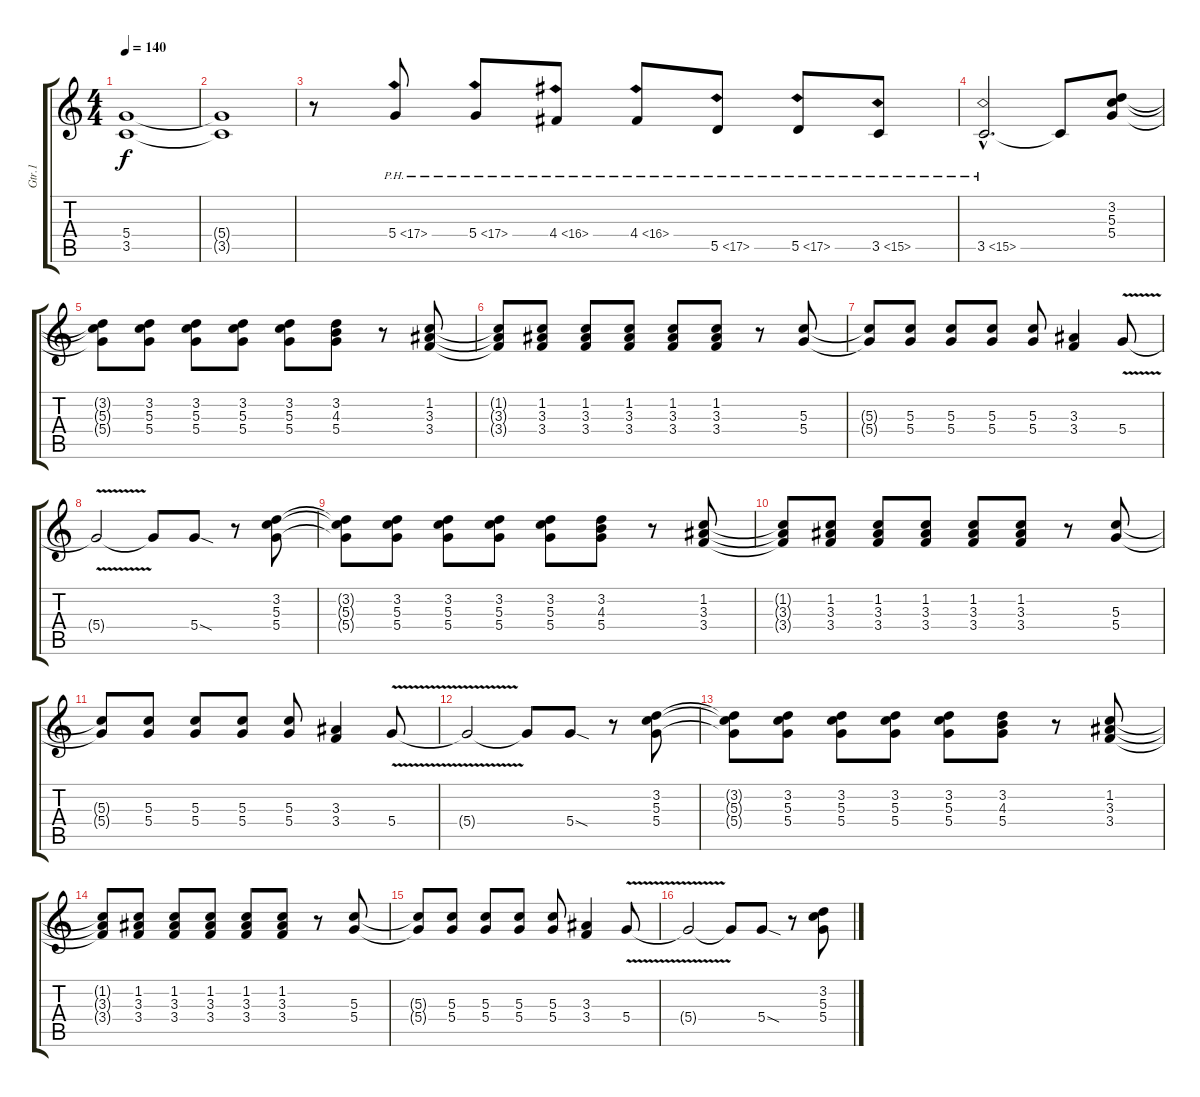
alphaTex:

\track ("Gtr.1" "Gtr.1") {instrument overdrivenguitar}
\staff {score tabs}
\tuning (E4 B3 G3 D3 A2 E2) {hide}
\ts (4 4)
\tempo 140
\clef g2
\ks c
(5.4 3.5).1{dy f} |
(5.4{t} 3.5{t}).1 |
r.8 5.4{ph 12}.8 5.4{ph 12}.8 4.4{ph 12}.8 4.4{ph 12}.8 5.5{ph 12}.8 5.5{ph 12}.8 3.5{ph 12}.8 |
3.5{ph 12 hac}.2{d} 3.5{t}.8 (3.2 5.3 5.4).8 |
(3.2{t} 5.3{t} 5.4{t}).8 (3.2 5.3 5.4).8 (3.2 5.3 5.4).8 (3.2 5.3 5.4).8 (3.2 5.3 5.4).8 (3.2 4.3 5.4).8 r.8 (1.2 3.3 3.4).8 |
(1.2{t} 3.3{t} 3.4{t}).8 (1.2 3.3 3.4).8 (1.2 3.3 3.4).8 (1.2 3.3 3.4).8 (1.2 3.3 3.4).8 (1.2 3.3 3.4).8 r.8 (5.3 5.4).8 |
(5.3{t} 5.4{t}).8 (5.3 5.4).8 (5.3 5.4).8 (5.3 5.4).8 (5.3 5.4).8 (3.3 3.4).4 5.4{v}.8 |
5.4{t}.2 5.4{t}.8 5.4{sod}.8 r.8 (3.2 5.3 5.4).8 |
(3.2{t} 5.3{t} 5.4{t}).8 (3.2 5.3 5.4).8 (3.2 5.3 5.4).8 (3.2 5.3 5.4).8 (3.2 5.3 5.4).8 (3.2 4.3 5.4).8 r.8 (1.2 3.3 3.4).8 |
(1.2{t} 3.3{t} 3.4{t}).8 (1.2 3.3 3.4).8 (1.2 3.3 3.4).8 (1.2 3.3 3.4).8 (1.2 3.3 3.4).8 (1.2 3.3 3.4).8 r.8 (5.3 5.4).8 |
(5.3{t} 5.4{t}).8 (5.3 5.4).8 (5.3 5.4).8 (5.3 5.4).8 (5.3 5.4).8 (3.3 3.4).4 5.4{v}.8 |
5.4{t}.2 5.4{t}.8 5.4{sod}.8 r.8 (3.2 5.3 5.4).8 |
(3.2{t} 5.3{t} 5.4{t}).8 (3.2 5.3 5.4).8 (3.2 5.3 5.4).8 (3.2 5.3 5.4).8 (3.2 5.3 5.4).8 (3.2 4.3 5.4).8 r.8 (1.2 3.3 3.4).8 |
(1.2{t} 3.3{t} 3.4{t}).8 (1.2 3.3 3.4).8 (1.2 3.3 3.4).8 (1.2 3.3 3.4).8 (1.2 3.3 3.4).8 (1.2 3.3 3.4).8 r.8 (5.3 5.4).8 |
(5.3{t} 5.4{t}).8 (5.3 5.4).8 (5.3 5.4).8 (5.3 5.4).8 (5.3 5.4).8 (3.3 3.4).4 5.4{v}.8 |
5.4{t}.2 5.4{t}.8 5.4{sod}.8 r.8 (3.2 5.3 5.4).8
